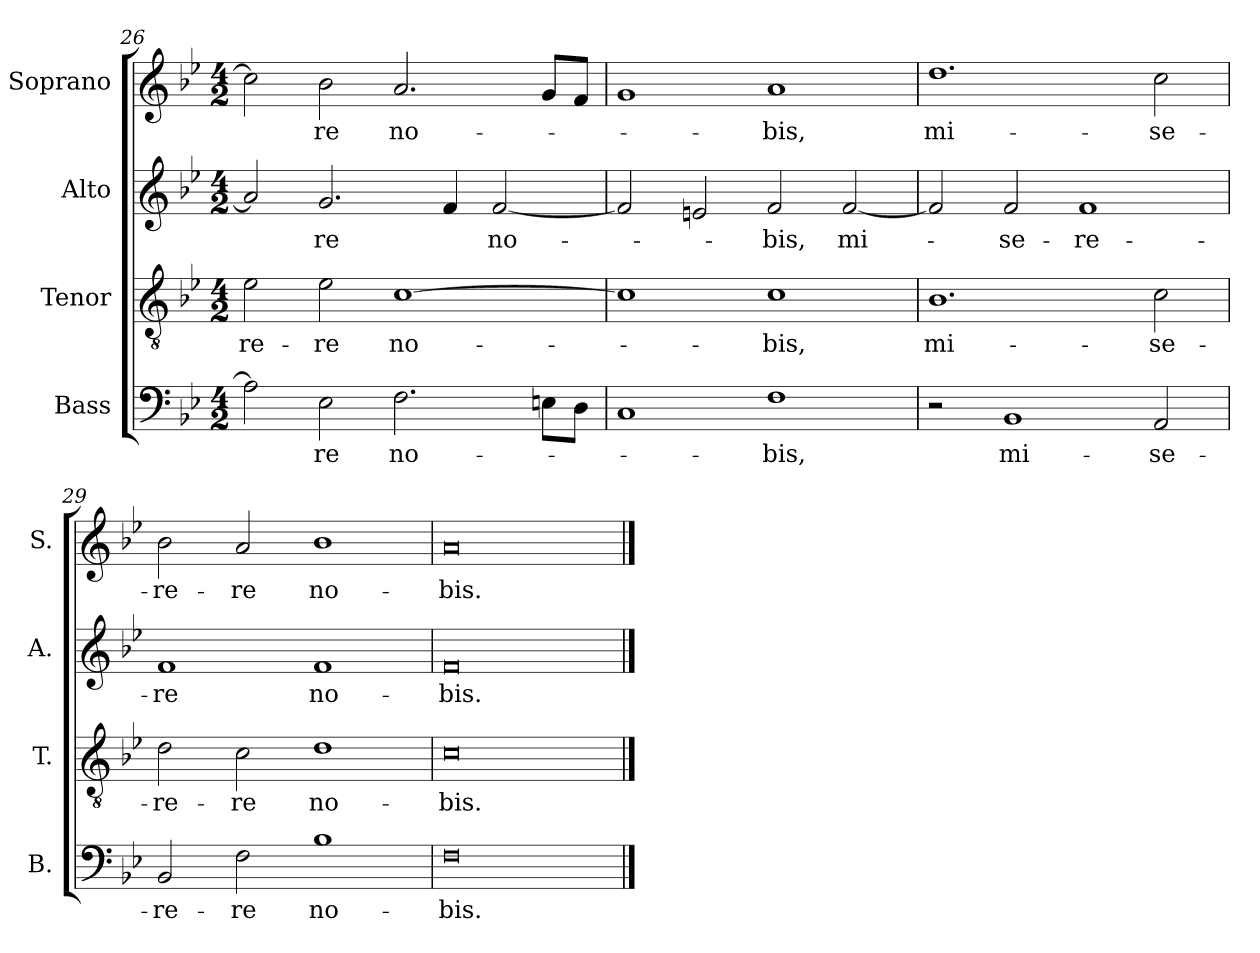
**kern	**text	**kern	**text	**kern	**text	**kern	**text
*part4	*part4	*part3	*part3	*part2	*part2	*part1	*part1
*staff4	*staff4	*staff3	*staff3	*staff2	*staff2	*staff1	*staff1
*I"Bass	*	*I"Tenor	*	*I"Alto	*	*I"Soprano	*
*I'B.	*	*I'T.	*	*I'A.	*	*I'S.	*
*clefF4	*	*clefGv2	*	*clefG2	*	*clefG2	*
*	*	*ITrd7c12	*	*	*	*	*
*k[b-e-]	*	*k[b-e-]	*	*k[b-e-]	*	*k[b-e-]	*
*B-:	*	*B-:	*	*B-:	*	*B-:	*
*M4/2	*	*M4/2	*	*M4/2	*	*M4/2	*
=26	=26	=26	=26	=26	=26	=26	=26
!	!	!	!LO:LY:b:color=#000000	!	!	!	!
2A-i\]	.	2E-i\	-re-	2a-i/]	.	2cci\]	.
!	!LO:LY:b:color=#000000	!	!	!	!	!	!
!	!	!	!LO:LY:b:color=#000000	!	!	!	!
!	!	!	!	!	!LO:LY:b:color=#000000	!	!
!	!	!	!	!	!	!	!LO:LY:b:color=#000000
2E-i\	-re	2E-i\	-re	2.gi/	-re	2b-i\	-re
!	!LO:LY:b:color=#000000	!	!	!	!	!	!
!	!	!	!LO:LY:b:color=#000000	!	!	!	!
!	!	!	!	!	!	!	!LO:LY:b:color=#000000
2.Fi\	no-	[1Ci	no-	.	.	2.ai/	no-
.	.	.	.	4fi/	.	.	.
!	!	!	!	!	!LO:LY:b:color=#000000	!	!
.	.	.	.	[2fi/	no-	.	.
8Eni\L	.	.	.	.	.	8gi/L	.
8Di\J	.	.	.	.	.	8fi/J	.
=27	=27	=27	=27	=27	=27	=27	=27
1Ci	.	1Ci]	.	2fi/]	.	1gi	.
.	.	.	.	2eni/	.	.	.
!	!LO:LY:b:color=#000000	!	!	!	!	!	!
!	!	!	!LO:LY:b:color=#000000	!	!	!	!
!	!	!	!	!	!LO:LY:b:color=#000000	!	!
!	!	!	!	!	!	!	!LO:LY:b:color=#000000
1Fi	-bis,	1Ci	-bis,	2fi/	-bis,	1ai	-bis,
!	!	!	!	!	!LO:LY:b:color=#000000	!	!
.	.	.	.	[2fi/	mi-	.	.
=28	=28	=28	=28	=28	=28	=28	=28
!	!	!	!LO:LY:b:color=#000000	!	!	!	!
!	!	!	!	!	!	!	!LO:LY:b:color=#000000
2r	.	1.BB-i	mi-	2fi/]	.	1.ddi	mi-
!	!LO:LY:b:color=#000000	!	!	!	!	!	!
!	!	!	!	!	!LO:LY:b:color=#000000	!	!
1BB-i	mi-	.	.	2fi/	-se-	.	.
!	!	!	!	!	!LO:LY:b:color=#000000	!	!
.	.	.	.	1fi	-re-	.	.
!	!LO:LY:b:color=#000000	!	!	!	!	!	!
!	!	!	!LO:LY:b:color=#000000	!	!	!	!
!	!	!	!	!	!	!	!LO:LY:b:color=#000000
2AAi/	-se-	2Ci\	-se-	.	.	2cci\	-se-
=29	=29	=29	=29	=29	=29	=29	=29
!	!LO:LY:b:color=#000000	!	!	!	!	!	!
!	!	!	!LO:LY:b:color=#000000	!	!	!	!
!	!	!	!	!	!LO:LY:b:color=#000000	!	!
!	!	!	!	!	!	!	!LO:LY:b:color=#000000
2BB-i/	-re-	2Di\	-re-	1fi	-re	2b-i\	-re-
!	!LO:LY:b:color=#000000	!	!	!	!	!	!
!	!	!	!LO:LY:b:color=#000000	!	!	!	!
!	!	!	!	!	!	!	!LO:LY:b:color=#000000
2Fi\	-re	2Ci\	-re	.	.	2ai/	-re
!	!LO:LY:b:color=#000000	!	!	!	!	!	!
!	!	!	!LO:LY:b:color=#000000	!	!	!	!
!	!	!	!	!	!LO:LY:b:color=#000000	!	!
!	!	!	!	!	!	!	!LO:LY:b:color=#000000
1B-i	no-	1Di	no-	1fi	no-	1b-i	no-
=30	=30	=30	=30	=30	=30	=30	=30
!	!LO:LY:b:color=#000000	!	!	!	!	!	!
!	!	!	!LO:LY:b:color=#000000	!	!	!	!
!	!	!	!	!	!LO:LY:b:color=#000000	!	!
!	!	!	!	!	!	!	!LO:LY:b:color=#000000
0Fi	-bis.	0Ci	-bis.	0fi	-bis.	0ai	-bis.
==	==	==	==	==	==	==	==
*-	*-	*-	*-	*-	*-	*-	*-
